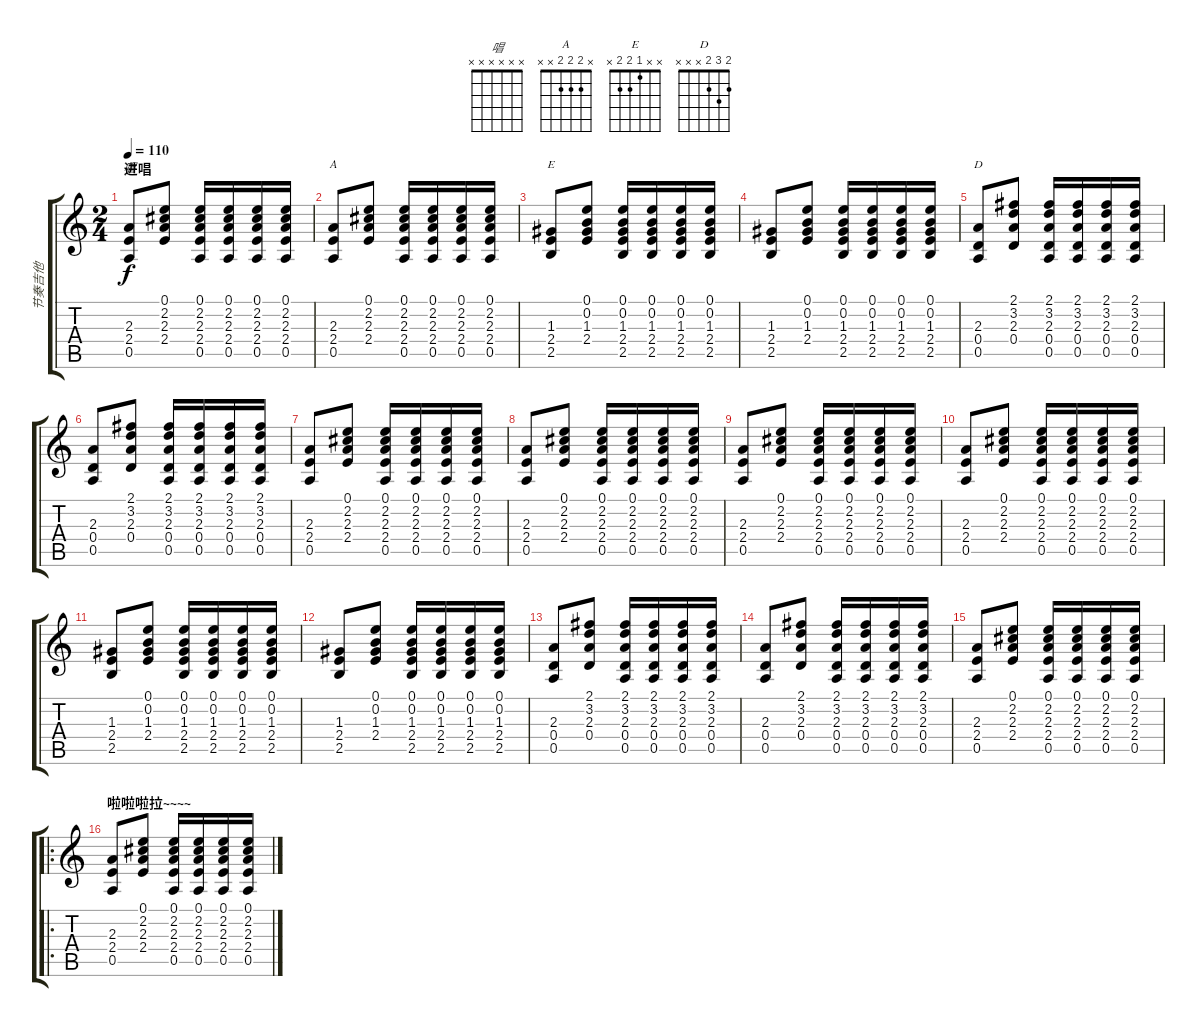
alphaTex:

\track ("节奏吉他" "节奏吉他") {instrument acousticguitarsteel}
\staff {score tabs}
\tuning (E4 B3 G3 D3 A2 E2) {hide}
\chord ("唱" x x x x x x) {firstfret 0}
\chord ("A" x 2 2 2 x x)
\chord ("E" x x 1 2 2 x)
\chord ("D" 2 3 2 x x x)
\ts (2 4)
\section ("" "进唱")
\tempo 110
\clef g2
\ks c
(2.3 2.4 0.5).8{ch "唱" dy f} (0.1 2.2 2.3 2.4).8 (0.1 2.2 2.3 2.4 0.5).16 (0.1 2.2 2.3 2.4 0.5).16 (0.1 2.2 2.3 2.4 0.5).16 (0.1 2.2 2.3 2.4 0.5).16 |
(2.3 2.4 0.5).8{ch "A"} (0.1 2.2 2.3 2.4).8 (0.1 2.2 2.3 2.4 0.5).16 (0.1 2.2 2.3 2.4 0.5).16 (0.1 2.2 2.3 2.4 0.5).16 (0.1 2.2 2.3 2.4 0.5).16 |
(1.3 2.4 2.5).8{ch "E"} (0.1 0.2 1.3 2.4).8 (0.1 0.2 1.3 2.4 2.5).16 (0.1 0.2 1.3 2.4 2.5).16 (0.1 0.2 1.3 2.4 2.5).16 (0.1 0.2 1.3 2.4 2.5).16 |
(1.3 2.4 2.5).8 (0.1 0.2 1.3 2.4).8 (0.1 0.2 1.3 2.4 2.5).16 (0.1 0.2 1.3 2.4 2.5).16 (0.1 0.2 1.3 2.4 2.5).16 (0.1 0.2 1.3 2.4 2.5).16 |
(2.3 0.4 0.5).8{ch "D"} (2.1 3.2 2.3 0.4).8 (2.1 3.2 2.3 0.4 0.5).16 (2.1 3.2 2.3 0.4 0.5).16 (2.1 3.2 2.3 0.4 0.5).16 (2.1 3.2 2.3 0.4 0.5).16 |
(2.3 0.4 0.5).8 (2.1 3.2 2.3 0.4).8 (2.1 3.2 2.3 0.4 0.5).16 (2.1 3.2 2.3 0.4 0.5).16 (2.1 3.2 2.3 0.4 0.5).16 (2.1 3.2 2.3 0.4 0.5).16 |
(2.3 2.4 0.5).8 (0.1 2.2 2.3 2.4).8 (0.1 2.2 2.3 2.4 0.5).16 (0.1 2.2 2.3 2.4 0.5).16 (0.1 2.2 2.3 2.4 0.5).16 (0.1 2.2 2.3 2.4 0.5).16 |
(2.3 2.4 0.5).8 (0.1 2.2 2.3 2.4).8 (0.1 2.2 2.3 2.4 0.5).16 (0.1 2.2 2.3 2.4 0.5).16 (0.1 2.2 2.3 2.4 0.5).16 (0.1 2.2 2.3 2.4 0.5).16 |
(2.3 2.4 0.5).8 (0.1 2.2 2.3 2.4).8 (0.1 2.2 2.3 2.4 0.5).16 (0.1 2.2 2.3 2.4 0.5).16 (0.1 2.2 2.3 2.4 0.5).16 (0.1 2.2 2.3 2.4 0.5).16 |
(2.3 2.4 0.5).8 (0.1 2.2 2.3 2.4).8 (0.1 2.2 2.3 2.4 0.5).16 (0.1 2.2 2.3 2.4 0.5).16 (0.1 2.2 2.3 2.4 0.5).16 (0.1 2.2 2.3 2.4 0.5).16 |
(1.3 2.4 2.5).8 (0.1 0.2 1.3 2.4).8 (0.1 0.2 1.3 2.4 2.5).16 (0.1 0.2 1.3 2.4 2.5).16 (0.1 0.2 1.3 2.4 2.5).16 (0.1 0.2 1.3 2.4 2.5).16 |
(1.3 2.4 2.5).8 (0.1 0.2 1.3 2.4).8 (0.1 0.2 1.3 2.4 2.5).16 (0.1 0.2 1.3 2.4 2.5).16 (0.1 0.2 1.3 2.4 2.5).16 (0.1 0.2 1.3 2.4 2.5).16 |
(2.3 0.4 0.5).8 (2.1 3.2 2.3 0.4).8 (2.1 3.2 2.3 0.4 0.5).16 (2.1 3.2 2.3 0.4 0.5).16 (2.1 3.2 2.3 0.4 0.5).16 (2.1 3.2 2.3 0.4 0.5).16 |
(2.3 0.4 0.5).8 (2.1 3.2 2.3 0.4).8 (2.1 3.2 2.3 0.4 0.5).16 (2.1 3.2 2.3 0.4 0.5).16 (2.1 3.2 2.3 0.4 0.5).16 (2.1 3.2 2.3 0.4 0.5).16 |
(2.3 2.4 0.5).8 (0.1 2.2 2.3 2.4).8 (0.1 2.2 2.3 2.4 0.5).16 (0.1 2.2 2.3 2.4 0.5).16 (0.1 2.2 2.3 2.4 0.5).16 (0.1 2.2 2.3 2.4 0.5).16 |
\ro
\section ("" "啦啦啦拉~~~~")
(2.3 2.4 0.5).8 (0.1 2.2 2.3 2.4).8 (0.1 2.2 2.3 2.4 0.5).16 (0.1 2.2 2.3 2.4 0.5).16 (0.1 2.2 2.3 2.4 0.5).16 (0.1 2.2 2.3 2.4 0.5).16
